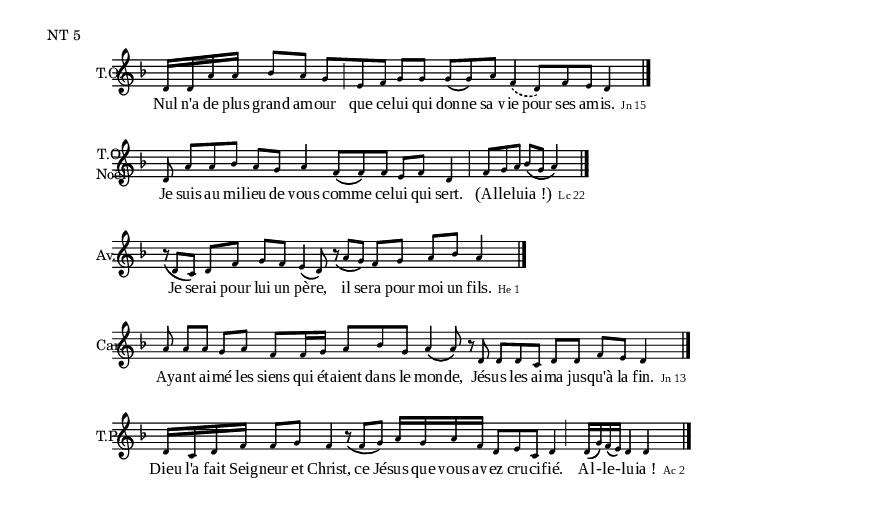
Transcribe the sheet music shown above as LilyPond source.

\version "2.12.0"
 \include "definitions.ly"
\markup {NT 5  }


\relative f' { 
	\new Staff {
		\cadenzaOn
		\key f \major
		\set Staff.instrumentName = \markup{ \center-column { T.O. } }
		d16[ d a' a]
		bes8[ a]
		\times 2/3 { g8[\pespace \cesurebasse \pespace e f] }
		g8[ g]
		\times 2/3 { g8[\( g\) a] }
		\slurDashed f4( 
		\times 2/3 { d8)[ f e] } d4
		\endBar
	}
	\addlyrics {
		Nul n'a de plus grand am -- our que ce -- lui qui don -- ne "sa v" -- ie pour ses am -- is.
		\markup { \citation #"Jn 15"}
 }
}


\relative f' { 
	\new Staff {
		\cadenzaOn
		\key f \major
		\set Staff.instrumentName = \markup{ \center-column { T.O. Noël } }
		d8
		\times 2/3 { a'8[ a bes] }
		a8[ g] a4
		\times 2/3 { f8[\( f\) f] }
		e8[ f] d4 \pespace\barre \pespace
		\times 2/3 {f8[ g a]} bes[\( g] a4\) 
		\endBar
	}
	\addlyrics {
		Je suis au mil -- ieu de vous com -- me cel -- ui qui sert. "(Al" -- le -- lu -- "ia !)" _ _
		\markup { \citation #"Lc 22"}
 }
}


\relative f' { 
	\new Staff {
		\cadenzaOn
		\key f \major
		\set Staff.instrumentName = \markup{ \center-column { Av. } }
		\times 2/3 { r8_\( d[ c]\) }
		d8[ f] g8[ f]
		\times 2/3 { e4\( d8\) } \pespace
		\times 2/3 { r8_\( a'[ g]\) }
		f8[ g] a8[ bes] a4
		\endBar
	}
	\addlyrics {
		Je se -- rai pour lui un pè -- re, il se -- ra pour moi un fils.
		\markup { \citation #"He 1"}
 }
}


\relative f' { 
	\new Staff {
		\cadenzaOn
		\key f \major
		\set Staff.instrumentName = \markup{ \center-column { Car. } }
		a8
		a8[ a] g8[ a]
		f8[ f16 g]
		\times 2/3 { a8[ bes g] }
		\times 2/3 { a4\( a8\) }
		\pespace r8 d,8
		\times 2/3 { d8[ d c] }
		d8[ d] f8[ e] d4		
		\endBar
	}
	\addlyrics {
		Ay -- ant ai -- mé les siens qui ét -- aient dans le mon -- de, Jés -- us les ai -- ma jus -- qu'à la fin.
		\markup { \citation #"Jn 13"}
 }
}


\relative f' { 
	\new Staff {
		\cadenzaOn
		\key f \major
		\set Staff.instrumentName = \markup{ \center-column { T.P. } }
		d16[ c d f]
		f8[ g] f4
		\times 2/3 { r8_\( f[ g]\) }
		a16[ g a f]
		\times 2/3 { d8[ e c] } d4
		\cesure \pespace d16[\( g\) f\( e]\) d4 d4
		\endBar
	}
	\addlyrics {
		Dieu l'a fait Seig -- neur et Christ, ce Jé -- sus que vous av -- ez cru -- ci -- fié. Al -- - -- le -- - -- lu -- "ia !"
		\markup { \citation #"Ac 2"}
 }
}

